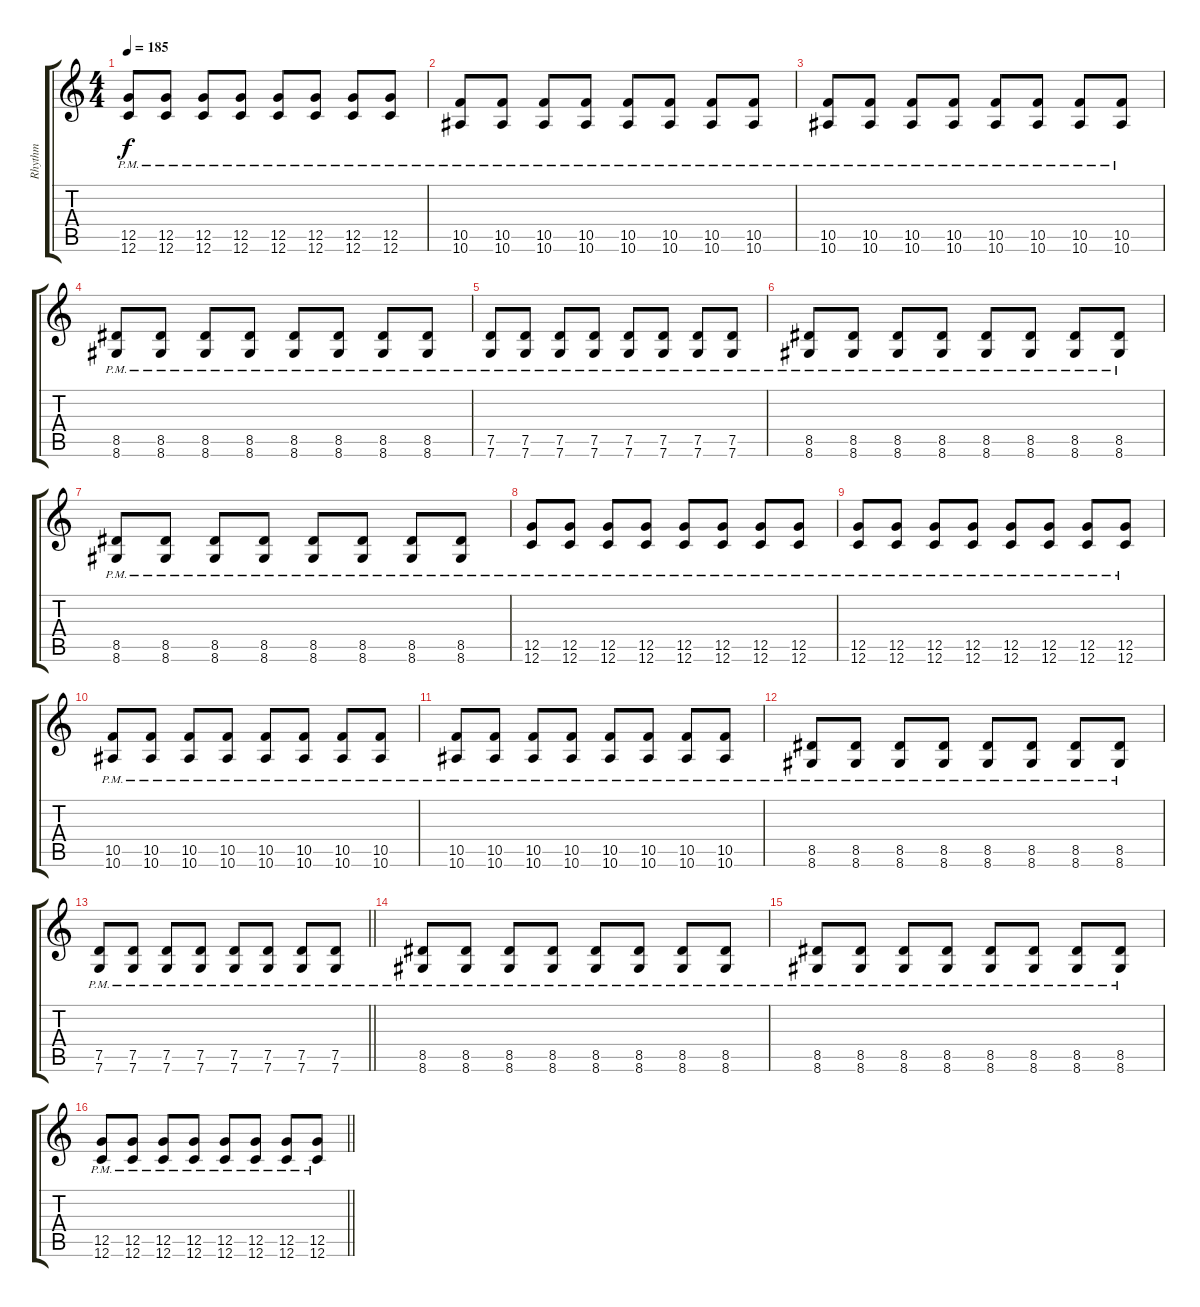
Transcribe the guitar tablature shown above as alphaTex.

\track ("Rhythm" "Rhythm") {instrument overdrivenguitar}
\staff {score tabs}
\tuning (D4 A3 F3 C3 G2 C2) {hide}
\ts (4 4)
\tempo 185
\clef g2
\ks c
(12.5{pm} 12.6{pm}).8{dy f} (12.5{pm} 12.6{pm}).8 (12.5{pm} 12.6{pm}).8 (12.5{pm} 12.6{pm}).8 (12.5{pm} 12.6{pm}).8 (12.5{pm} 12.6{pm}).8 (12.5{pm} 12.6{pm}).8 (12.5{pm} 12.6{pm}).8 |
(10.5{pm} 10.6{pm}).8 (10.5{pm} 10.6{pm}).8 (10.5{pm} 10.6{pm}).8 (10.5{pm} 10.6{pm}).8 (10.5{pm} 10.6{pm}).8 (10.5{pm} 10.6{pm}).8 (10.5{pm} 10.6{pm}).8 (10.5{pm} 10.6{pm}).8 |
(10.5{pm} 10.6{pm}).8 (10.5{pm} 10.6{pm}).8 (10.5{pm} 10.6{pm}).8 (10.5{pm} 10.6{pm}).8 (10.5{pm} 10.6{pm}).8 (10.5{pm} 10.6{pm}).8 (10.5{pm} 10.6{pm}).8 (10.5{pm} 10.6{pm}).8 |
(8.5{pm} 8.6{pm}).8 (8.5{pm} 8.6{pm}).8 (8.5{pm} 8.6{pm}).8 (8.5{pm} 8.6{pm}).8 (8.5{pm} 8.6{pm}).8 (8.5{pm} 8.6{pm}).8 (8.5{pm} 8.6{pm}).8 (8.5{pm} 8.6{pm}).8 |
(7.5{pm} 7.6{pm}).8 (7.5{pm} 7.6{pm}).8 (7.5{pm} 7.6{pm}).8 (7.5{pm} 7.6{pm}).8 (7.5{pm} 7.6{pm}).8 (7.5{pm} 7.6{pm}).8 (7.5{pm} 7.6{pm}).8 (7.5{pm} 7.6{pm}).8 |
(8.5{pm} 8.6{pm}).8 (8.5{pm} 8.6{pm}).8 (8.5{pm} 8.6{pm}).8 (8.5{pm} 8.6{pm}).8 (8.5{pm} 8.6{pm}).8 (8.5{pm} 8.6{pm}).8 (8.5{pm} 8.6{pm}).8 (8.5{pm} 8.6{pm}).8 |
(8.5{pm} 8.6{pm}).8 (8.5{pm} 8.6{pm}).8 (8.5{pm} 8.6{pm}).8 (8.5{pm} 8.6{pm}).8 (8.5{pm} 8.6{pm}).8 (8.5{pm} 8.6{pm}).8 (8.5{pm} 8.6{pm}).8 (8.5{pm} 8.6{pm}).8 |
(12.5{pm} 12.6{pm}).8 (12.5{pm} 12.6{pm}).8 (12.5{pm} 12.6{pm}).8 (12.5{pm} 12.6{pm}).8 (12.5{pm} 12.6{pm}).8 (12.5{pm} 12.6{pm}).8 (12.5{pm} 12.6{pm}).8 (12.5{pm} 12.6{pm}).8 |
(12.5{pm} 12.6{pm}).8 (12.5{pm} 12.6{pm}).8 (12.5{pm} 12.6{pm}).8 (12.5{pm} 12.6{pm}).8 (12.5{pm} 12.6{pm}).8 (12.5{pm} 12.6{pm}).8 (12.5{pm} 12.6{pm}).8 (12.5{pm} 12.6{pm}).8 |
(10.5{pm} 10.6{pm}).8 (10.5{pm} 10.6{pm}).8 (10.5{pm} 10.6{pm}).8 (10.5{pm} 10.6{pm}).8 (10.5{pm} 10.6{pm}).8 (10.5{pm} 10.6{pm}).8 (10.5{pm} 10.6{pm}).8 (10.5{pm} 10.6{pm}).8 |
(10.5{pm} 10.6{pm}).8 (10.5{pm} 10.6{pm}).8 (10.5{pm} 10.6{pm}).8 (10.5{pm} 10.6{pm}).8 (10.5{pm} 10.6{pm}).8 (10.5{pm} 10.6{pm}).8 (10.5{pm} 10.6{pm}).8 (10.5{pm} 10.6{pm}).8 |
(8.5{pm} 8.6{pm}).8 (8.5{pm} 8.6{pm}).8 (8.5{pm} 8.6{pm}).8 (8.5{pm} 8.6{pm}).8 (8.5{pm} 8.6{pm}).8 (8.5{pm} 8.6{pm}).8 (8.5{pm} 8.6{pm}).8 (8.5{pm} 8.6{pm}).8 |
\barLineRight lightlight
(7.5{pm} 7.6{pm}).8 (7.5{pm} 7.6{pm}).8 (7.5{pm} 7.6{pm}).8 (7.5{pm} 7.6{pm}).8 (7.5{pm} 7.6{pm}).8 (7.5{pm} 7.6{pm}).8 (7.5{pm} 7.6{pm}).8 (7.5{pm} 7.6{pm}).8 |
(8.5{pm} 8.6{pm}).8 (8.5{pm} 8.6{pm}).8 (8.5{pm} 8.6{pm}).8 (8.5{pm} 8.6{pm}).8 (8.5{pm} 8.6{pm}).8 (8.5{pm} 8.6{pm}).8 (8.5{pm} 8.6{pm}).8 (8.5{pm} 8.6{pm}).8 |
(8.5{pm} 8.6{pm}).8 (8.5{pm} 8.6{pm}).8 (8.5{pm} 8.6{pm}).8 (8.5{pm} 8.6{pm}).8 (8.5{pm} 8.6{pm}).8 (8.5{pm} 8.6{pm}).8 (8.5{pm} 8.6{pm}).8 (8.5{pm} 8.6{pm}).8 |
\barLineRight lightlight
(12.5{pm} 12.6{pm}).8 (12.5{pm} 12.6{pm}).8 (12.5{pm} 12.6{pm}).8 (12.5{pm} 12.6{pm}).8 (12.5{pm} 12.6{pm}).8 (12.5{pm} 12.6{pm}).8 (12.5{pm} 12.6{pm}).8 (12.5{pm} 12.6{pm}).8
